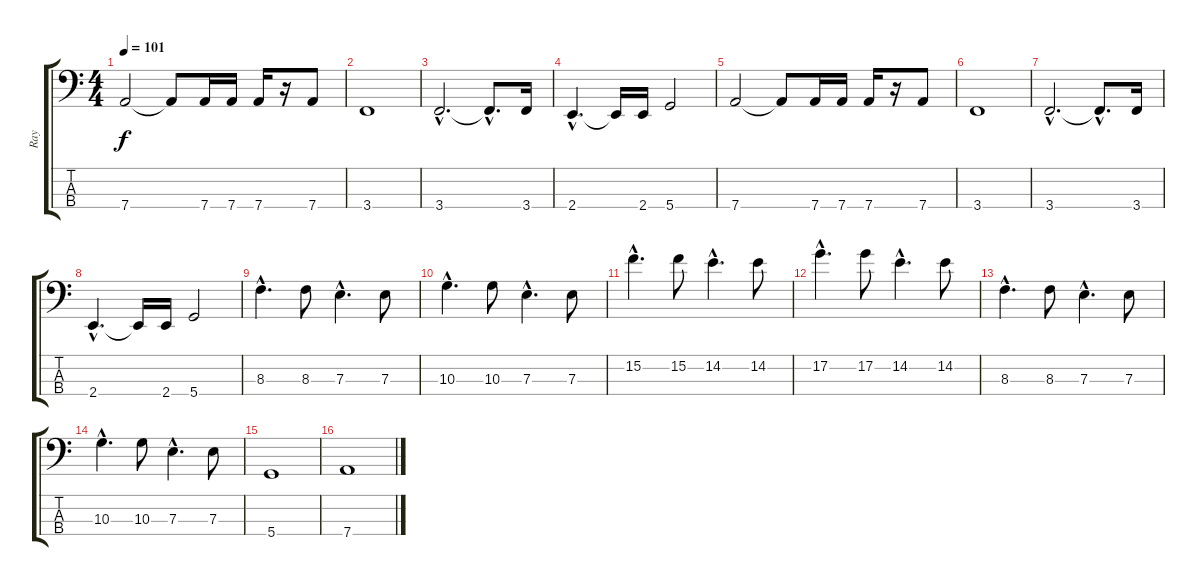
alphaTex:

\track ("Ray" "Ray") {instrument electricbassfinger}
\staff {score tabs}
\tuning (G2 D2 A1 D1) {hide}
\ts (4 4)
\tempo 101
\clef f4
\ks c
7.4.2{dy f} 7.4{t}.8 7.4.16 7.4.16 7.4.16 r.16 7.4.8 |
3.4.1 |
3.4{hac}.2{d} 3.4{hac t}.8{d} 3.4.16 |
2.4{hac}.4{d} 2.4{t}.16 2.4.16 5.4.2 |
7.4.2 7.4{t}.8 7.4.16 7.4.16 7.4.16 r.16 7.4.8 |
3.4.1 |
3.4{hac}.2{d} 3.4{hac t}.8{d} 3.4.16 |
2.4{hac}.4{d} 2.4{t}.16 2.4.16 5.4.2 |
8.3{hac}.4{d} 8.3.8 7.3{hac}.4{d} 7.3.8 |
10.3{hac}.4{d} 10.3.8 7.3{hac}.4{d} 7.3.8 |
15.2{hac}.4{d} 15.2.8 14.2{hac}.4{d} 14.2.8 |
17.2{hac}.4{d} 17.2.8 14.2{hac}.4{d} 14.2.8 |
8.3{hac}.4{d} 8.3.8 7.3{hac}.4{d} 7.3.8 |
10.3{hac}.4{d} 10.3.8 7.3{hac}.4{d} 7.3.8 |
5.4.1 |
7.4.1
